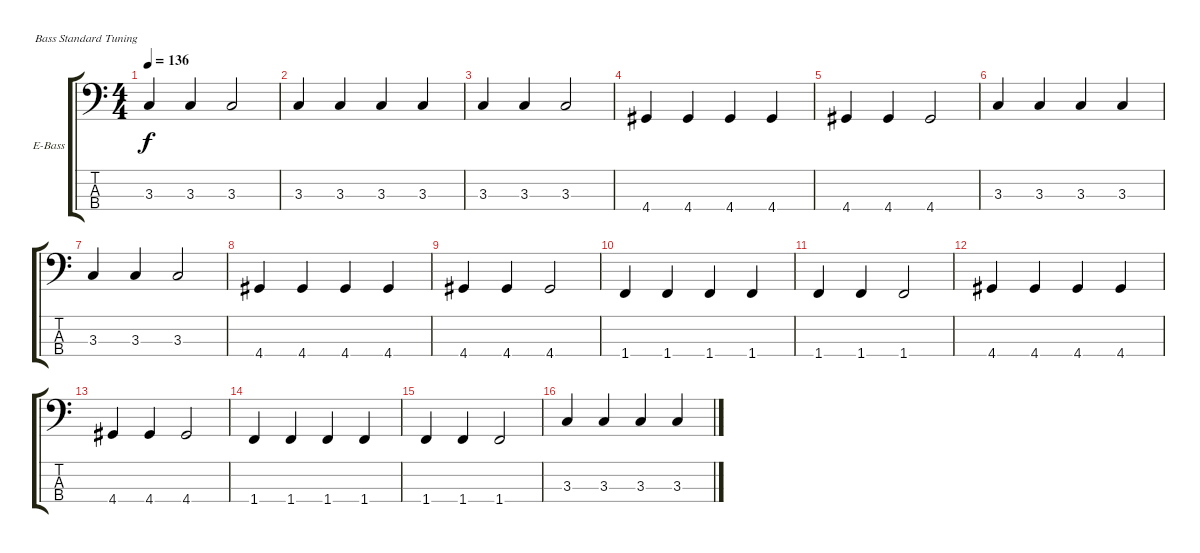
\defaultSystemsLayout 4
\bracketExtendMode groupsimilarinstruments
\firstSystemTrackNameOrientation horizontal
\otherSystemsTrackNameOrientation horizontal
\track ("Граф Самойлов" "E-Bass") {instrument electricbassfinger}
\staff {score tabs}
\tuning (G2 D2 A1 E1)
\ts (4 4)
\tempo 136
\clef f4
\ks c
3.3.4{dy f} 3.3.4 3.3.2 |
3.3.4 3.3.4 3.3.4 3.3.4 |
3.3.4 3.3.4 3.3.2 |
4.4.4 4.4.4 4.4.4 4.4.4 |
4.4.4 4.4.4 4.4.2 |
3.3.4 3.3.4 3.3.4 3.3.4 |
3.3.4 3.3.4 3.3.2 |
4.4.4 4.4.4 4.4.4 4.4.4 |
4.4.4 4.4.4 4.4.2 |
1.4.4 1.4.4 1.4.4 1.4.4 |
1.4.4 1.4.4 1.4.2 |
4.4.4 4.4.4 4.4.4 4.4.4 |
4.4.4 4.4.4 4.4.2 |
1.4.4 1.4.4 1.4.4 1.4.4 |
1.4.4 1.4.4 1.4.2 |
3.3.4 3.3.4 3.3.4 3.3.4
